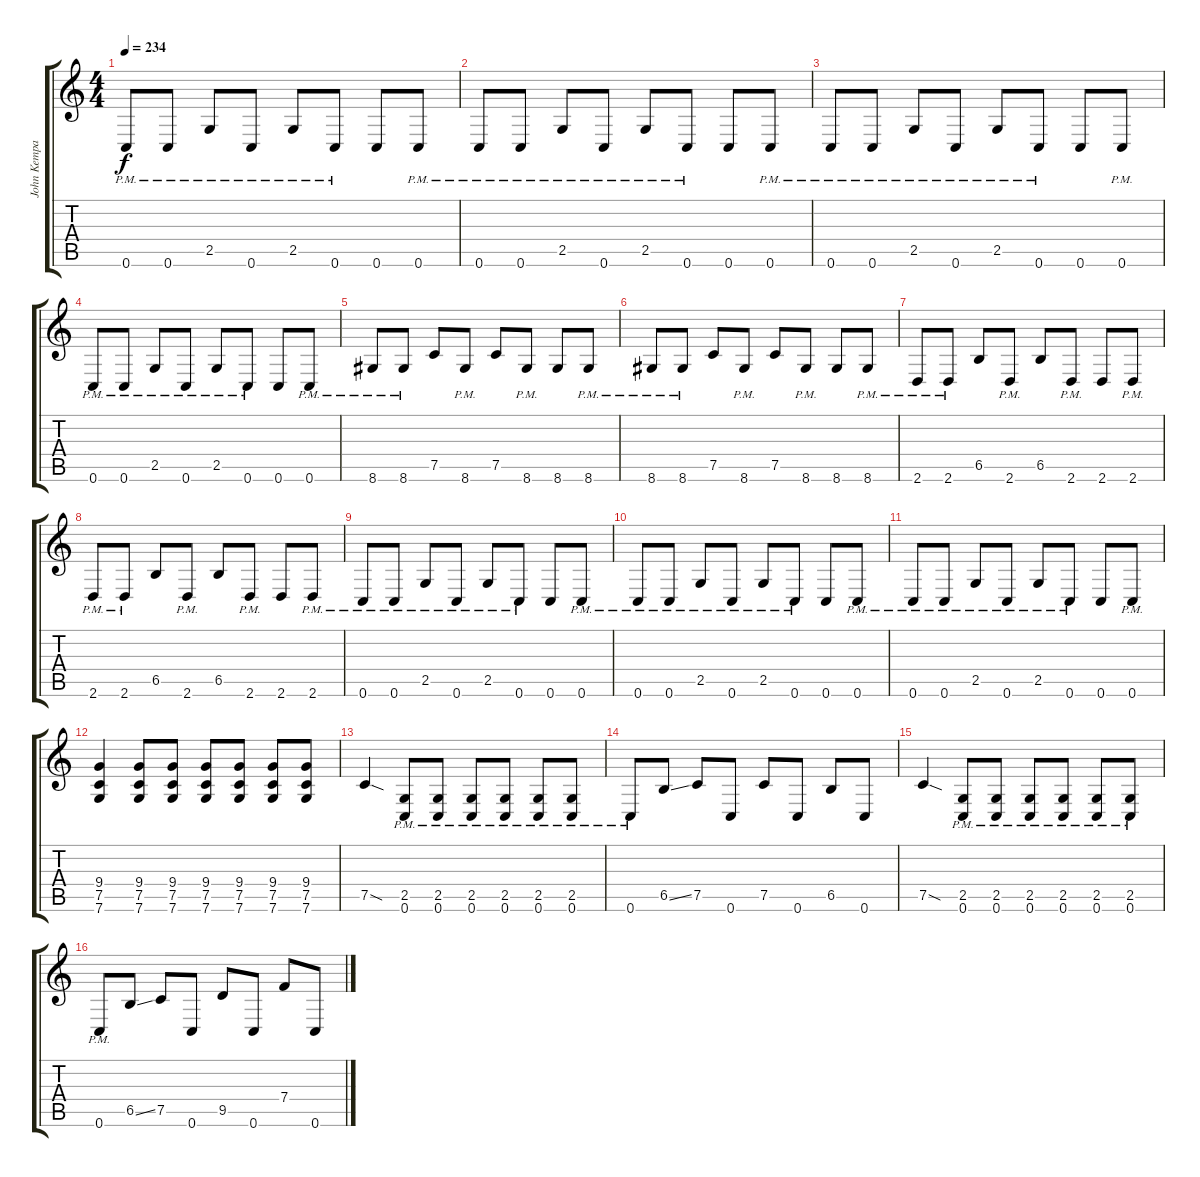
\track ("John Kempainen (Rhythm Guitar)" "John Kempa") {instrument distortionguitar}
\staff {score tabs}
\tuning (C4 G3 Eb3 Bb2 F2 C2) {hide}
\ts (4 4)
\tempo 234
\clef g2
\ks c
0.6{pm}.8{dy f} 0.6{pm}.8 2.5{pm}.8 0.6{pm}.8 2.5{pm}.8 0.6{pm}.8 0.6.8 0.6{pm}.8 |
0.6{pm}.8 0.6{pm}.8 2.5{pm}.8 0.6{pm}.8 2.5{pm}.8 0.6{pm}.8 0.6.8 0.6{pm}.8 |
0.6{pm}.8 0.6{pm}.8 2.5{pm}.8 0.6{pm}.8 2.5{pm}.8 0.6{pm}.8 0.6.8 0.6{pm}.8 |
0.6{pm}.8 0.6{pm}.8 2.5{pm}.8 0.6{pm}.8 2.5{pm}.8 0.6{pm}.8 0.6.8 0.6{pm}.8 |
8.6{pm}.8 8.6{pm}.8 7.5.8 8.6{pm}.8 7.5.8 8.6{pm}.8 8.6.8 8.6{pm}.8 |
8.6{pm}.8 8.6{pm}.8 7.5.8 8.6{pm}.8 7.5.8 8.6{pm}.8 8.6.8 8.6{pm}.8 |
2.6{pm}.8 2.6{pm}.8 6.5.8 2.6{pm}.8 6.5.8 2.6{pm}.8 2.6.8 2.6{pm}.8 |
2.6{pm}.8 2.6{pm}.8 6.5.8 2.6{pm}.8 6.5.8 2.6{pm}.8 2.6.8 2.6{pm}.8 |
0.6{pm}.8 0.6{pm}.8 2.5{pm}.8 0.6{pm}.8 2.5{pm}.8 0.6{pm}.8 0.6.8 0.6{pm}.8 |
0.6{pm}.8 0.6{pm}.8 2.5{pm}.8 0.6{pm}.8 2.5{pm}.8 0.6{pm}.8 0.6.8 0.6{pm}.8 |
0.6{pm}.8 0.6{pm}.8 2.5{pm}.8 0.6{pm}.8 2.5{pm}.8 0.6{pm}.8 0.6.8 0.6{pm}.8 |
(9.4 7.5 7.6).4 (9.4 7.5 7.6).8 (9.4 7.5 7.6).8 (9.4 7.5 7.6).8 (9.4 7.5 7.6).8 (9.4 7.5 7.6).8 (9.4 7.5 7.6).8 |
7.5{sod}.4{balance 1} (2.5{pm} 0.6{pm}).8 (2.5{pm} 0.6{pm}).8 (2.5{pm} 0.6{pm}).8 (2.5{pm} 0.6{pm}).8 (2.5{pm} 0.6{pm}).8 (2.5{pm} 0.6{pm}).8 |
0.6{pm}.8 6.5{ss}.8 7.5.8 0.6.8 7.5.8 0.6.8 6.5.8 0.6.8 |
7.5{sod}.4 (2.5{pm} 0.6{pm}).8 (2.5{pm} 0.6{pm}).8 (2.5{pm} 0.6{pm}).8 (2.5{pm} 0.6{pm}).8 (2.5{pm} 0.6{pm}).8 (2.5{pm} 0.6{pm}).8 |
0.6{pm}.8 6.5{ss}.8 7.5.8 0.6.8 9.5.8 0.6.8 7.4.8 0.6.8
